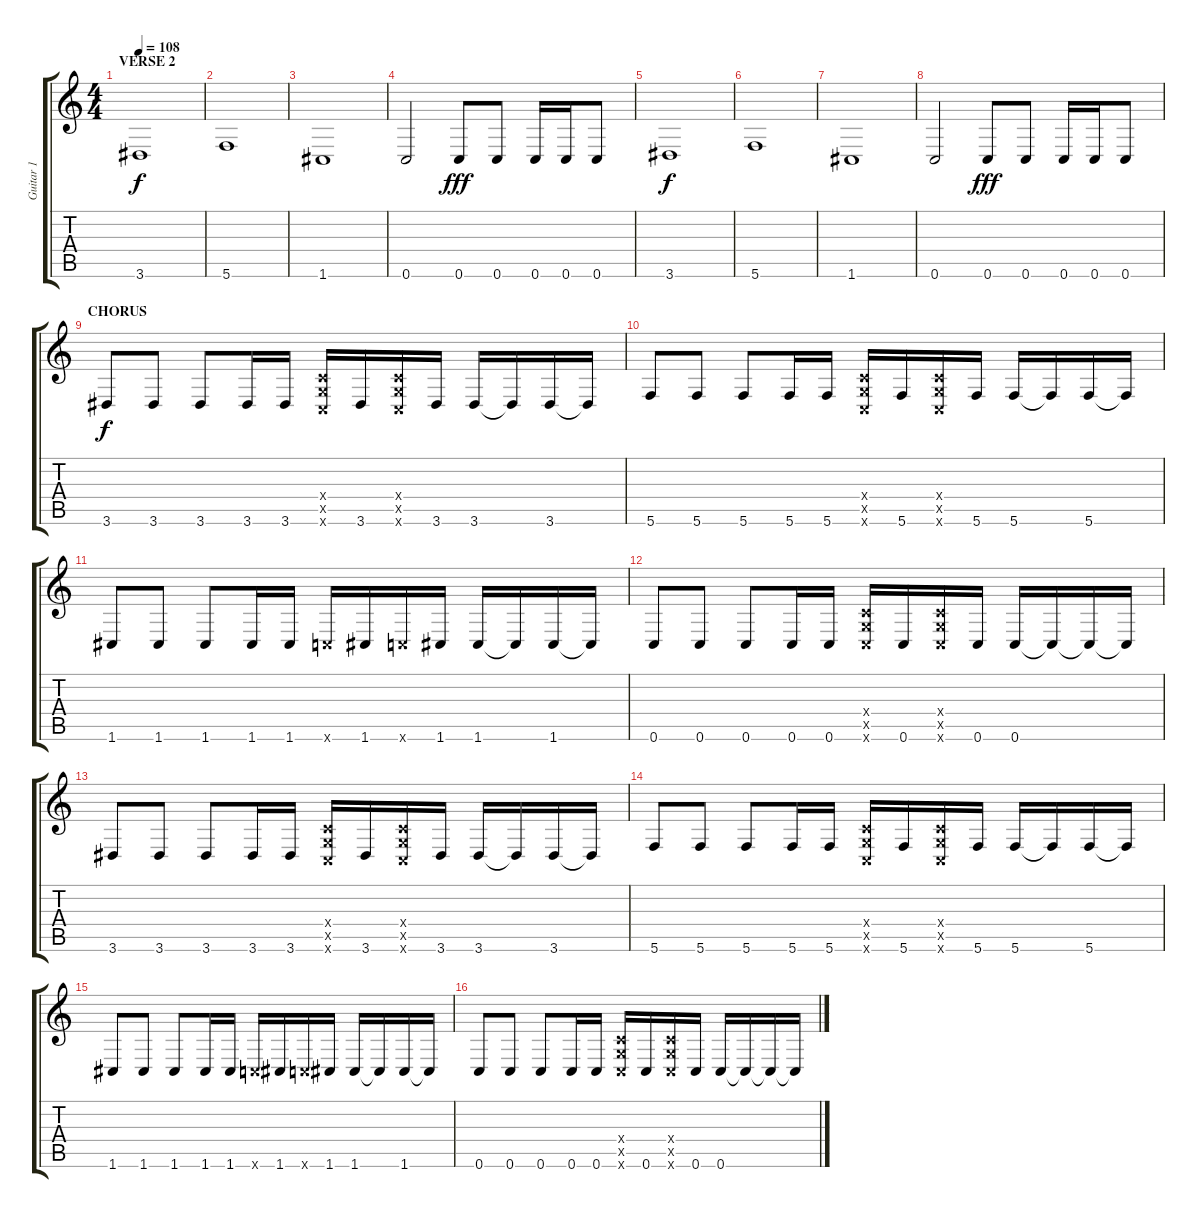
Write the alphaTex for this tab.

\track ("Guitar 1" "Guitar 1") {instrument distortionguitar}
\staff {score tabs}
\tuning (D4 A3 F3 C3 G2 C2) {hide}
\ts (4 4)
\section ("" "VERSE 2")
\tempo 108
\clef g2
\ks c
3.6.1{dy f volume 16 instrument distortionguitar} |
5.6.1 |
1.6.1 |
0.6.2 0.6.8{dy fff} 0.6.8 0.6.16 0.6.16 0.6.8 |
3.6.1{dy f volume 16 instrument distortionguitar} |
5.6.1 |
1.6.1 |
0.6.2 0.6.8{dy fff} 0.6.8 0.6.16 0.6.16 0.6.8 |
\section ("" "CHORUS")
3.6.8{dy f volume 16 instrument distortionguitar} 3.6.8 3.6.8 3.6.16 3.6.16 (0.4{x} 0.5{x} 0.6{x}).16 3.6.16 (0.4{x} 0.5{x} 0.6{x}).16 3.6.16 3.6.16 3.6{t}.16 3.6.16 3.6{t}.16 |
5.6.8 5.6.8 5.6.8 5.6.16 5.6.16 (0.4{x} 0.5{x} 0.6{x}).16 5.6.16 (0.4{x} 0.5{x} 0.6{x}).16 5.6.16 5.6.16 5.6{t}.16 5.6.16 5.6{t}.16 |
1.6.8 1.6.8 1.6.8 1.6.16 1.6.16 0.6{x}.16 1.6.16 0.6{x}.16 1.6.16 1.6.16 1.6{t}.16 1.6.16 1.6{t}.16 |
0.6.8 0.6.8 0.6.8 0.6.16 0.6.16 (0.4{x} 0.5{x} 0.6{x}).16 0.6.16 (0.4{x} 0.5{x} 0.6{x}).16 0.6.16 0.6.16 0.6{t}.16 0.6{t}.16 0.6{t}.16 |
3.6.8{volume 16 instrument distortionguitar} 3.6.8 3.6.8 3.6.16 3.6.16 (0.4{x} 0.5{x} 0.6{x}).16 3.6.16 (0.4{x} 0.5{x} 0.6{x}).16 3.6.16 3.6.16 3.6{t}.16 3.6.16 3.6{t}.16 |
5.6.8 5.6.8 5.6.8 5.6.16 5.6.16 (0.4{x} 0.5{x} 0.6{x}).16 5.6.16 (0.4{x} 0.5{x} 0.6{x}).16 5.6.16 5.6.16 5.6{t}.16 5.6.16 5.6{t}.16 |
1.6.8 1.6.8 1.6.8 1.6.16 1.6.16 0.6{x}.16 1.6.16 0.6{x}.16 1.6.16 1.6.16 1.6{t}.16 1.6.16 1.6{t}.16 |
0.6.8 0.6.8 0.6.8 0.6.16 0.6.16 (0.4{x} 0.5{x} 0.6{x}).16 0.6.16 (0.4{x} 0.5{x} 0.6{x}).16 0.6.16 0.6.16 0.6{t}.16 0.6{t}.16 0.6{t}.16
